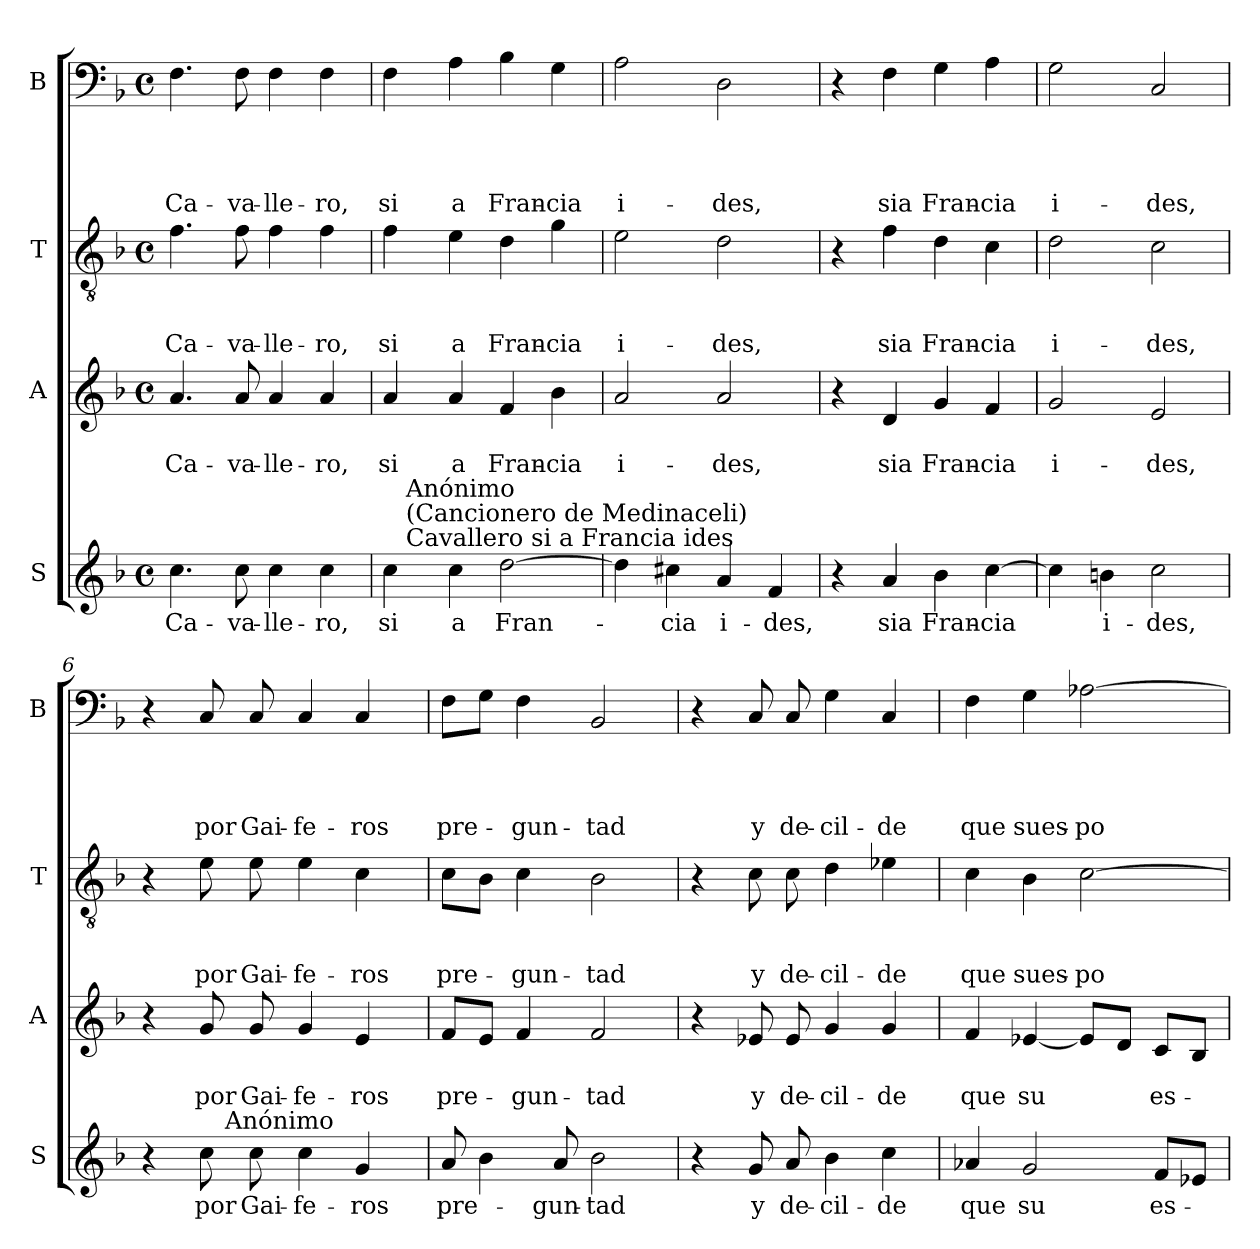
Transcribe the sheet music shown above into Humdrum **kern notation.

**kern	**text	**kern	**text	**text	**kern	**text	**text	**text	**kern	**text	**text	**text	**text
*part4	*part4	*part3	*part3	*part3	*part2	*part2	*part2	*part2	*part1	*part1	*part1	*part1	*part1
*staff4	*staff4	*staff3	*staff3	*staff3	*staff2	*staff2	*staff2	*staff2	*staff1	*staff1	*staff1	*staff1	*staff1
*I"S	*	*I"A	*	*	*I"T	*	*	*	*I"B	*	*	*	*
*I'S	*	*I'A	*	*	*I'T	*	*	*	*I'B	*	*	*	*
*clefG2	*	*clefG2	*	*	*clefGv2	*	*	*	*clefF4	*	*	*	*
*k[b-]	*	*k[b-]	*	*	*k[b-]	*	*	*	*k[b-]	*	*	*	*
*F:	*	*F:	*	*	*F:	*	*	*	*F:	*	*	*	*
*M4/4	*	*M4/4	*	*	*M4/4	*	*	*	*M4/4	*	*	*	*
*met(c)	*	*met(c)	*	*	*met(c)	*	*	*	*met(c)	*	*	*	*
=1	=1	=1	=1	=1	=1	=1	=1	=1	=1	=1	=1	=1	=1
4.cc\	Ca-	4.a/	.	Ca-	4.f\	.	.	Ca-	4.F\	.	.	.	Ca-
8cc\	-va-	8a/	.	-va-	8f\	.	.	-va-	8F\	.	.	.	-va-
4cc\	-lle-	4a/	.	-lle-	4f\	.	.	-lle-	4F\	.	.	.	-lle-
4cc\	-ro,	4a/	.	-ro,	4f\	.	.	-ro,	4F\	.	.	.	-ro,
=2	=2	=2	=2	=2	=2	=2	=2	=2	=2	=2	=2	=2	=2
*^	*	*	*	*	*	*	*	*	*	*	*	*	*
4cc\	16ryy	si	4a/	.	si	4f\	.	.	si	4F\	.	.	.	si
!	!LO:TX:a:t=Cavallero si a Francia ides	!	!	!	!	!	!	!	!	!	!	!	!	!
!	!LO:TX:a:t=(Cancionero de Medinaceli)	!	!	!	!	!	!	!	!	!	!	!	!	!
!	!LO:TX:a:t=Anónimo	!	!	!	!	!	!	!	!	!	!	!	!	!
.	2...ryy	.	.	.	.	.	.	.	.	.	.	.	.	.
4cc\	.	a	4a/	.	a	4e\	.	.	a	4A\	.	.	.	a
[2dd\	.	Fran-	4f/	.	Fran-	4d\	.	.	Fran-	4B-\	.	.	.	Fran-
.	.	.	4b-\	.	-cia	4g\	.	.	-cia	4G\	.	.	.	-cia
*v	*v	*	*	*	*	*	*	*	*	*	*	*	*	*
=3	=3	=3	=3	=3	=3	=3	=3	=3	=3	=3	=3	=3	=3
4dd\]	.	2a/	.	i-	2e\	.	.	i-	2A\	.	.	.	i-
4cc#X\	-cia	.	.	.	.	.	.	.	.	.	.	.	.
4a/	i-	2a/	.	-des,	2d\	.	.	-des,	2D\	.	.	.	-des,
4f/	-des,	.	.	.	.	.	.	.	.	.	.	.	.
=4	=4	=4	=4	=4	=4	=4	=4	=4	=4	=4	=4	=4	=4
4r	.	4r	.	.	4r	.	.	.	4r	.	.	.	.
4a/	sia	4d/	.	sia	4f\	.	.	sia	4F\	.	.	.	sia
4b-\	Fran-	4g/	.	Fran-	4d\	.	.	Fran-	4G\	.	.	.	Fran-
[4cc\	-cia	4f/	.	-cia	4c\	.	.	-cia	4A\	.	.	.	-cia
=5	=5	=5	=5	=5	=5	=5	=5	=5	=5	=5	=5	=5	=5
4cc\]	.	2g/	.	i-	2d\	.	.	i-	2G\	.	.	.	i-
4bn\	i-	.	.	.	.	.	.	.	.	.	.	.	.
2cc\	-des,	2e/	.	-des,	2c\	.	.	-des,	2C/	.	.	.	-des,
=6	=6	=6	=6	=6	=6	=6	=6	=6	=6	=6	=6	=6	=6
*^	*	*	*	*	*	*	*	*	*	*	*	*	*
4r	4ryy	.	4r	.	.	4r	.	.	.	4r	.	.	.	.
8cc\	16ryy	por	8g/	.	por	8e\	.	.	por	8C/	.	.	.	por
!	!LO:TX:a:t=Anónimo	!	!	!	!	!	!	!	!	!	!	!	!	!
.	2ryy	.	.	.	.	.	.	.	.	.	.	.	.	.
8cc\	.	Gai-	8g/	.	Gai-	8e\	.	.	Gai-	8C/	.	.	.	Gai-
4cc\	.	-fe-	4g/	.	-fe-	4e\	.	.	-fe-	4C/	.	.	.	-fe-
4g/	.	-ros	4e/	.	-ros	4c\	.	.	-ros	4C/	.	.	.	-ros
.	8.ryy	.	.	.	.	.	.	.	.	.	.	.	.	.
*v	*v	*	*	*	*	*	*	*	*	*	*	*	*	*
!!LO:LB:g=z
=7	=7	=7	=7	=7	=7	=7	=7	=7	=7	=7	=7	=7	=7
8a/	pre-	8f/L	.	pre-	8c\L	.	.	pre-	8F\L	.	.	.	pre-
4b-\	.	8e/J	.	.	8B-\J	.	.	.	8G\J	.	.	.	.
.	.	4f/	.	-gun-	4c\	.	.	-gun-	4F\	.	.	.	-gun-
8a/	-gun-	.	.	.	.	.	.	.	.	.	.	.	.
2b-\	-tad	2f/	.	-tad	2B-\	.	.	-tad	2BB-/	.	.	.	-tad
=8	=8	=8	=8	=8	=8	=8	=8	=8	=8	=8	=8	=8	=8
4r	.	4r	.	.	4r	.	.	.	4r	.	.	.	.
8g/	y	8e-X/	.	y	8c\	.	.	y	8C/	.	.	.	y
8a/	de-	8e-/	.	de-	8c\	.	.	de-	8C/	.	.	.	de-
4b-\	-cil-	4g/	.	-cil-	4d\	.	.	-cil-	4G\	.	.	.	-cil-
4cc\	-de	4g/	.	-de	4e-X\	.	.	-de	4C/	.	.	.	-de
=9	=9	=9	=9	=9	=9	=9	=9	=9	=9	=9	=9	=9	=9
4a-X/	que	4f/	.	que	4c\	.	.	que	4F\	.	.	.	que
2g/	su	[4e-X/	.	su	4B-\	.	.	sues-	4G\	.	.	.	sues-
.	.	8e-/L]	.	.	[2c\	.	.	-po-	[2A-X\	.	.	.	-po-
.	.	8d/J	.	.	.	.	.	.	.	.	.	.	.
8f/L	es-	8c/L	.	es-	.	.	.	.	.	.	.	.	.
8e-X/J	.	8B-/J	.	.	.	.	.	.	.	.	.	.	.
=	=	=	=	=	=	=	=	=	=	=	=	=	=
*-	*-	*-	*-	*-	*-	*-	*-	*-	*-	*-	*-	*-	*-
